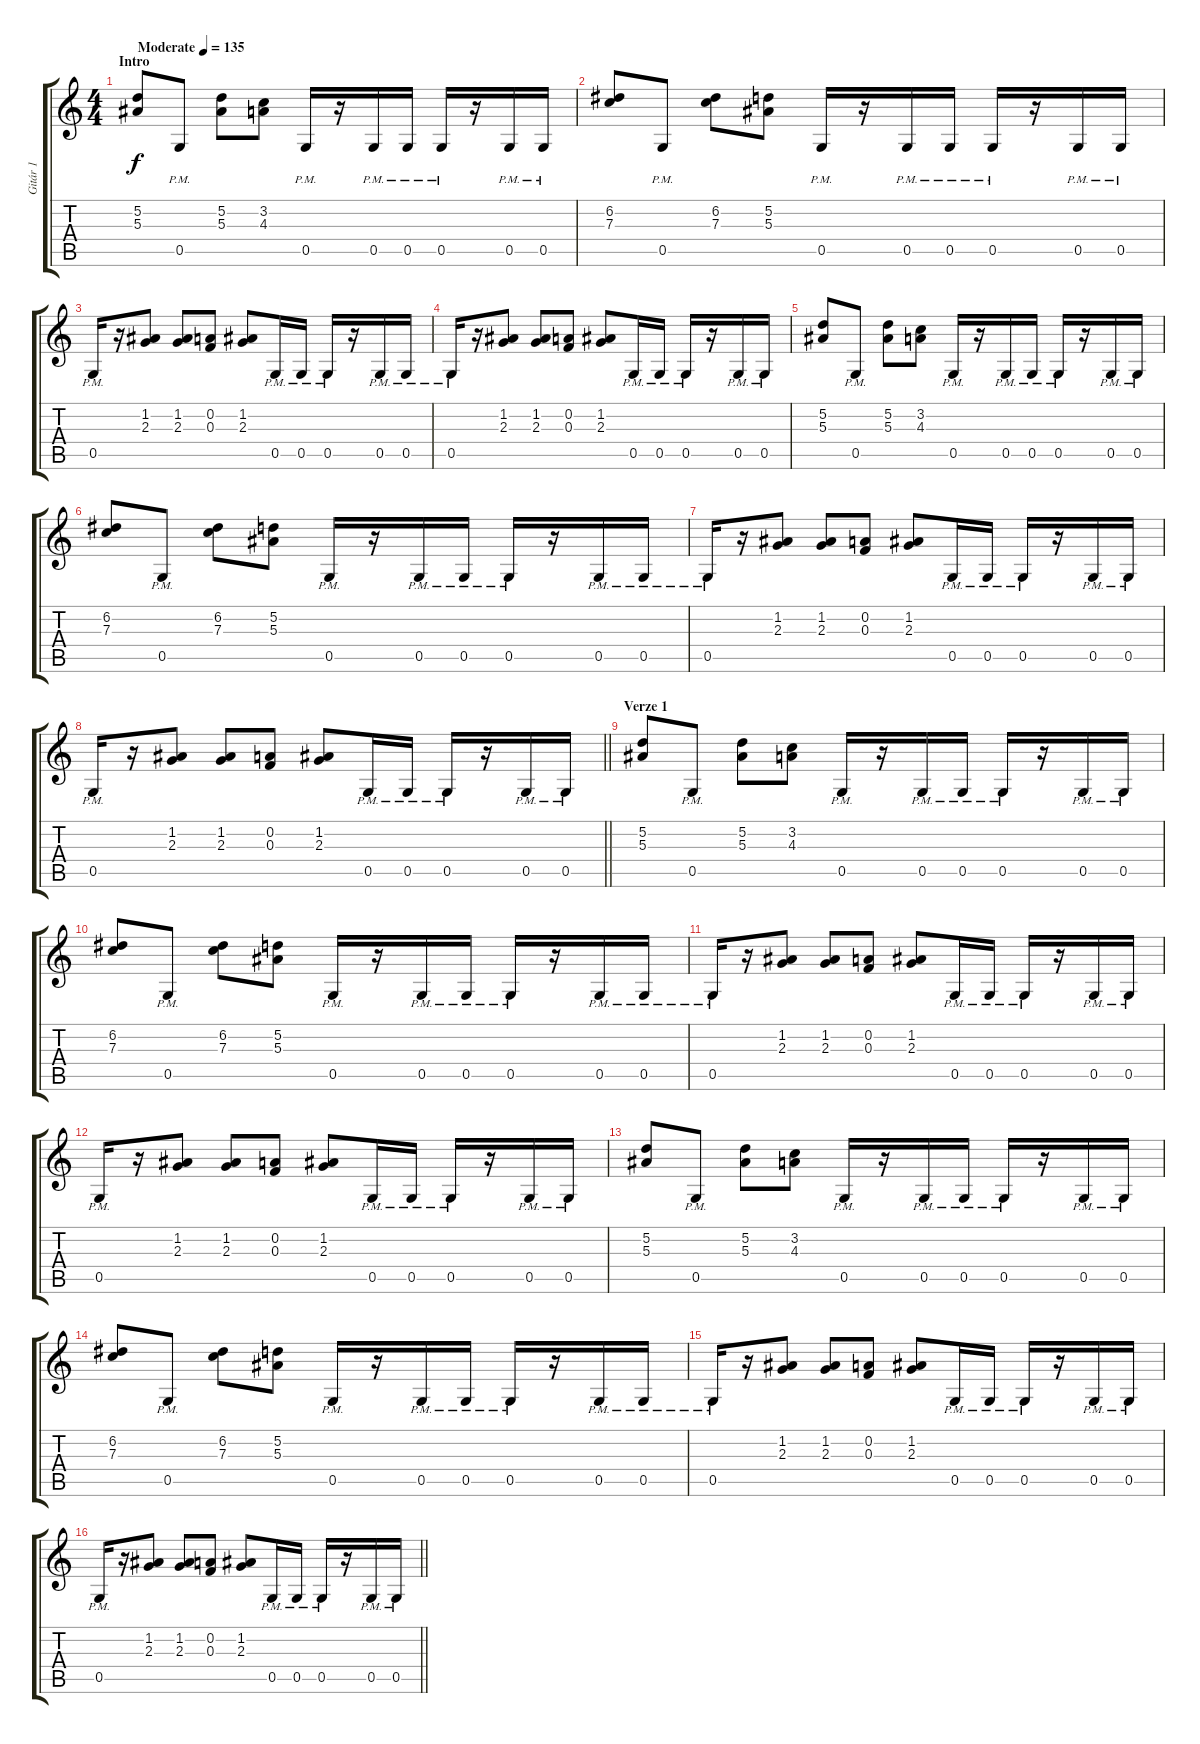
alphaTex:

\track ("Gitár 1" "Gitár 1") {instrument overdrivenguitar}
\staff {score tabs}
\tuning (D4 A3 F3 C3 G2 D2) {hide}
\ts (4 4)
\section ("" "Intro")
\tempo (135 "Moderate")
\clef g2
\ks c
(5.2 5.3).8{dy f instrument overdrivenguitar} 0.5{pm}.8 (5.2 5.3).8 (3.2 4.3).8 0.5{pm}.16 r.16 0.5{pm}.16 0.5{pm}.16 0.5{pm}.16 r.16 0.5{pm}.16 0.5{pm}.16 |
(6.2 7.3).8 0.5{pm}.8 (6.2 7.3).8 (5.2 5.3).8 0.5{pm}.16 r.16 0.5{pm}.16 0.5{pm}.16 0.5{pm}.16 r.16 0.5{pm}.16 0.5{pm}.16 |
0.5{pm}.16 r.16 (1.2 2.3).8 (1.2 2.3).8 (0.2 0.3).8 (1.2 2.3).8 0.5{pm}.16 0.5{pm}.16 0.5{pm}.16 r.16 0.5{pm}.16 0.5{pm}.16 |
0.5{pm}.16 r.16 (1.2 2.3).8 (1.2 2.3).8 (0.2 0.3).8 (1.2 2.3).8 0.5{pm}.16 0.5{pm}.16 0.5{pm}.16 r.16 0.5{pm}.16 0.5{pm}.16 |
(5.2 5.3).8 0.5{pm}.8 (5.2 5.3).8 (3.2 4.3).8 0.5{pm}.16 r.16 0.5{pm}.16 0.5{pm}.16 0.5{pm}.16 r.16 0.5{pm}.16 0.5{pm}.16 |
(6.2 7.3).8 0.5{pm}.8 (6.2 7.3).8 (5.2 5.3).8 0.5{pm}.16 r.16 0.5{pm}.16 0.5{pm}.16 0.5{pm}.16 r.16 0.5{pm}.16 0.5{pm}.16 |
0.5{pm}.16 r.16 (1.2 2.3).8 (1.2 2.3).8 (0.2 0.3).8 (1.2 2.3).8 0.5{pm}.16 0.5{pm}.16 0.5{pm}.16 r.16 0.5{pm}.16 0.5{pm}.16 |
\barLineRight lightlight
0.5{pm}.16 r.16 (1.2 2.3).8 (1.2 2.3).8 (0.2 0.3).8 (1.2 2.3).8 0.5{pm}.16 0.5{pm}.16 0.5{pm}.16 r.16 0.5{pm}.16 0.5{pm}.16 |
\section ("" "Verze 1")
(5.2 5.3).8 0.5{pm}.8 (5.2 5.3).8 (3.2 4.3).8 0.5{pm}.16 r.16 0.5{pm}.16 0.5{pm}.16 0.5{pm}.16 r.16 0.5{pm}.16 0.5{pm}.16 |
(6.2 7.3).8 0.5{pm}.8 (6.2 7.3).8 (5.2 5.3).8 0.5{pm}.16 r.16 0.5{pm}.16 0.5{pm}.16 0.5{pm}.16 r.16 0.5{pm}.16 0.5{pm}.16 |
0.5{pm}.16 r.16 (1.2 2.3).8 (1.2 2.3).8 (0.2 0.3).8 (1.2 2.3).8 0.5{pm}.16 0.5{pm}.16 0.5{pm}.16 r.16 0.5{pm}.16 0.5{pm}.16 |
0.5{pm}.16 r.16 (1.2 2.3).8 (1.2 2.3).8 (0.2 0.3).8 (1.2 2.3).8 0.5{pm}.16 0.5{pm}.16 0.5{pm}.16 r.16 0.5{pm}.16 0.5{pm}.16 |
(5.2 5.3).8 0.5{pm}.8 (5.2 5.3).8 (3.2 4.3).8 0.5{pm}.16 r.16 0.5{pm}.16 0.5{pm}.16 0.5{pm}.16 r.16 0.5{pm}.16 0.5{pm}.16 |
(6.2 7.3).8 0.5{pm}.8 (6.2 7.3).8 (5.2 5.3).8 0.5{pm}.16 r.16 0.5{pm}.16 0.5{pm}.16 0.5{pm}.16 r.16 0.5{pm}.16 0.5{pm}.16 |
0.5{pm}.16 r.16 (1.2 2.3).8 (1.2 2.3).8 (0.2 0.3).8 (1.2 2.3).8 0.5{pm}.16 0.5{pm}.16 0.5{pm}.16 r.16 0.5{pm}.16 0.5{pm}.16 |
\barLineRight lightlight
0.5{pm}.16 r.16 (1.2 2.3).8 (1.2 2.3).8 (0.2 0.3).8 (1.2 2.3).8 0.5{pm}.16 0.5{pm}.16 0.5{pm}.16 r.16 0.5{pm}.16 0.5{pm}.16
